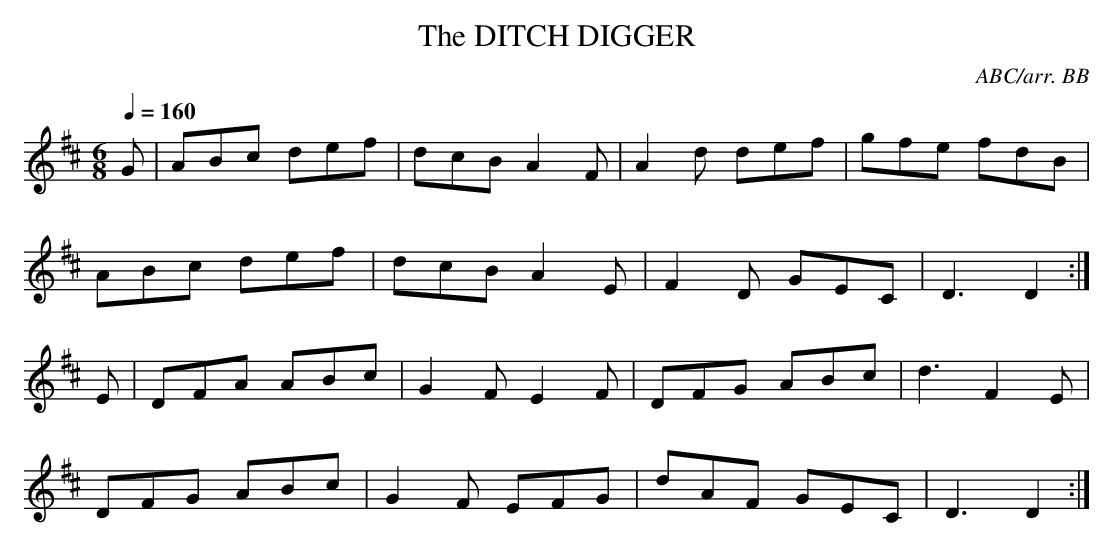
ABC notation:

X:1
T:DITCH DIGGER, The
Q:1/4=160
C:ABC/arr. BB
M:6/8
L:1/8
K:D
G|ABc def|dcB A2F|A2d def|gfe fdB|
ABc def|dcB A2E|F2D GEC|D3 D2 :|
E|DFA ABc|G2F E2F|DFG ABc|d3 F2E|
DFG ABc|G2F EFG|dAF GEC|D3 D2 :|
